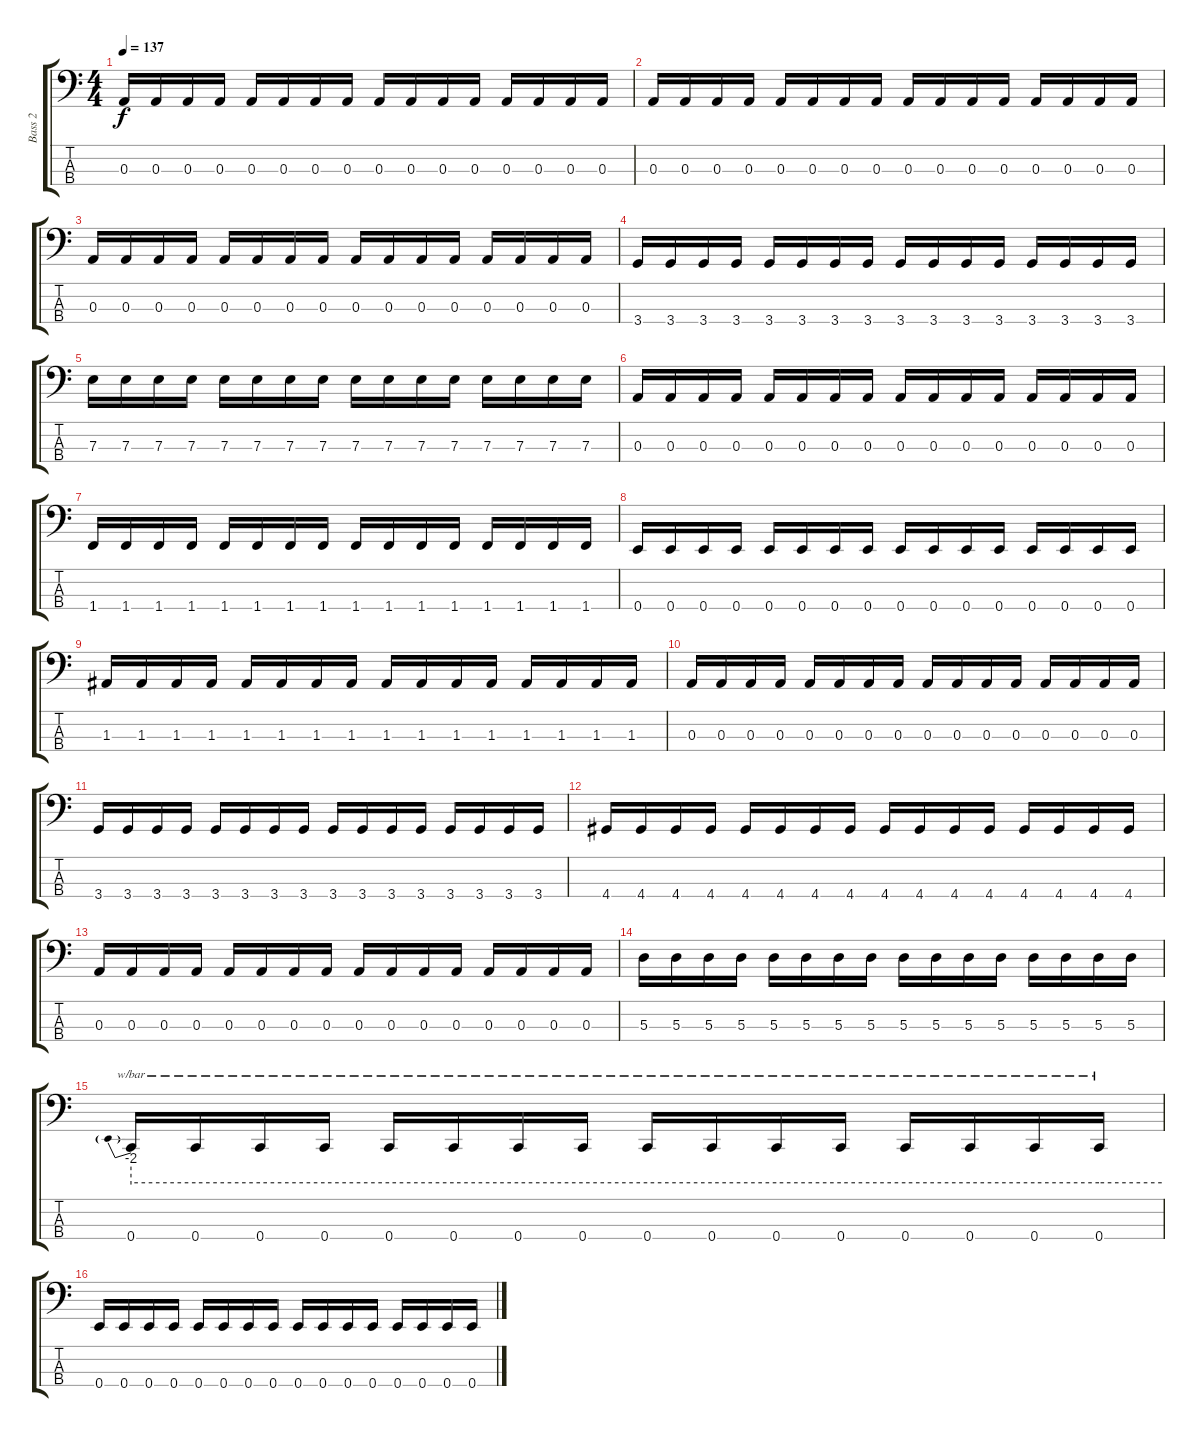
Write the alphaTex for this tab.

\track ("Bass 2" "Bass 2") {instrument synthbass1}
\staff {score tabs}
\tuning (G2 D2 A1 E1) {hide}
\ts (4 4)
\tempo 137
\clef f4
\ks c
0.3.16{dy f} 0.3.16 0.3.16 0.3.16 0.3.16 0.3.16 0.3.16 0.3.16 0.3.16 0.3.16 0.3.16 0.3.16 0.3.16 0.3.16 0.3.16 0.3.16 |
0.3.16 0.3.16 0.3.16 0.3.16 0.3.16 0.3.16 0.3.16 0.3.16 0.3.16 0.3.16 0.3.16 0.3.16 0.3.16 0.3.16 0.3.16 0.3.16 |
0.3.16 0.3.16 0.3.16 0.3.16 0.3.16 0.3.16 0.3.16 0.3.16 0.3.16 0.3.16 0.3.16 0.3.16 0.3.16 0.3.16 0.3.16 0.3.16 |
3.4.16 3.4.16 3.4.16 3.4.16 3.4.16 3.4.16 3.4.16 3.4.16 3.4.16 3.4.16 3.4.16 3.4.16 3.4.16 3.4.16 3.4.16 3.4.16 |
7.3.16 7.3.16 7.3.16 7.3.16 7.3.16 7.3.16 7.3.16 7.3.16 7.3.16 7.3.16 7.3.16 7.3.16 7.3.16 7.3.16 7.3.16 7.3.16 |
0.3.16 0.3.16 0.3.16 0.3.16 0.3.16 0.3.16 0.3.16 0.3.16 0.3.16 0.3.16 0.3.16 0.3.16 0.3.16 0.3.16 0.3.16 0.3.16 |
1.4.16 1.4.16 1.4.16 1.4.16 1.4.16 1.4.16 1.4.16 1.4.16 1.4.16 1.4.16 1.4.16 1.4.16 1.4.16 1.4.16 1.4.16 1.4.16 |
0.4.16 0.4.16 0.4.16 0.4.16 0.4.16 0.4.16 0.4.16 0.4.16 0.4.16 0.4.16 0.4.16 0.4.16 0.4.16 0.4.16 0.4.16 0.4.16 |
1.3.16 1.3.16 1.3.16 1.3.16 1.3.16 1.3.16 1.3.16 1.3.16 1.3.16 1.3.16 1.3.16 1.3.16 1.3.16 1.3.16 1.3.16 1.3.16 |
0.3.16 0.3.16 0.3.16 0.3.16 0.3.16 0.3.16 0.3.16 0.3.16 0.3.16 0.3.16 0.3.16 0.3.16 0.3.16 0.3.16 0.3.16 0.3.16 |
3.4.16 3.4.16 3.4.16 3.4.16 3.4.16 3.4.16 3.4.16 3.4.16 3.4.16 3.4.16 3.4.16 3.4.16 3.4.16 3.4.16 3.4.16 3.4.16 |
4.4.16 4.4.16 4.4.16 4.4.16 4.4.16 4.4.16 4.4.16 4.4.16 4.4.16 4.4.16 4.4.16 4.4.16 4.4.16 4.4.16 4.4.16 4.4.16 |
0.3.16 0.3.16 0.3.16 0.3.16 0.3.16 0.3.16 0.3.16 0.3.16 0.3.16 0.3.16 0.3.16 0.3.16 0.3.16 0.3.16 0.3.16 0.3.16 |
5.3.16 5.3.16 5.3.16 5.3.16 5.3.16 5.3.16 5.3.16 5.3.16 5.3.16 5.3.16 5.3.16 5.3.16 5.3.16 5.3.16 5.3.16 5.3.16 |
0.4.16{tbe (predive default 0 -8 60 -8)} 0.4.16{tbe (hold default 0 -8 60 -8)} 0.4.16{tbe (hold default 0 -8 60 -8)} 0.4.16{tbe (hold default 0 -8 60 -8)} 0.4.16{tbe (hold default 0 -8 60 -8)} 0.4.16{tbe (hold default 0 -8 60 -8)} 0.4.16{tbe (hold default 0 -8 60 -8)} 0.4.16{tbe (hold default 0 -8 60 -8)} 0.4.16{tbe (hold default 0 -8 60 -8)} 0.4.16{tbe (hold default 0 -8 60 -8)} 0.4.16{tbe (hold default 0 -8 60 -8)} 0.4.16{tbe (hold default 0 -8 60 -8)} 0.4.16{tbe (hold default 0 -8 60 -8)} 0.4.16{tbe (hold default 0 -8 60 -8)} 0.4.16{tbe (hold default 0 -8 60 -8)} 0.4.16{tbe (hold default 0 -8 60 -8)} |
0.4.16 0.4.16 0.4.16 0.4.16 0.4.16 0.4.16 0.4.16 0.4.16 0.4.16 0.4.16 0.4.16 0.4.16 0.4.16 0.4.16 0.4.16 0.4.16
